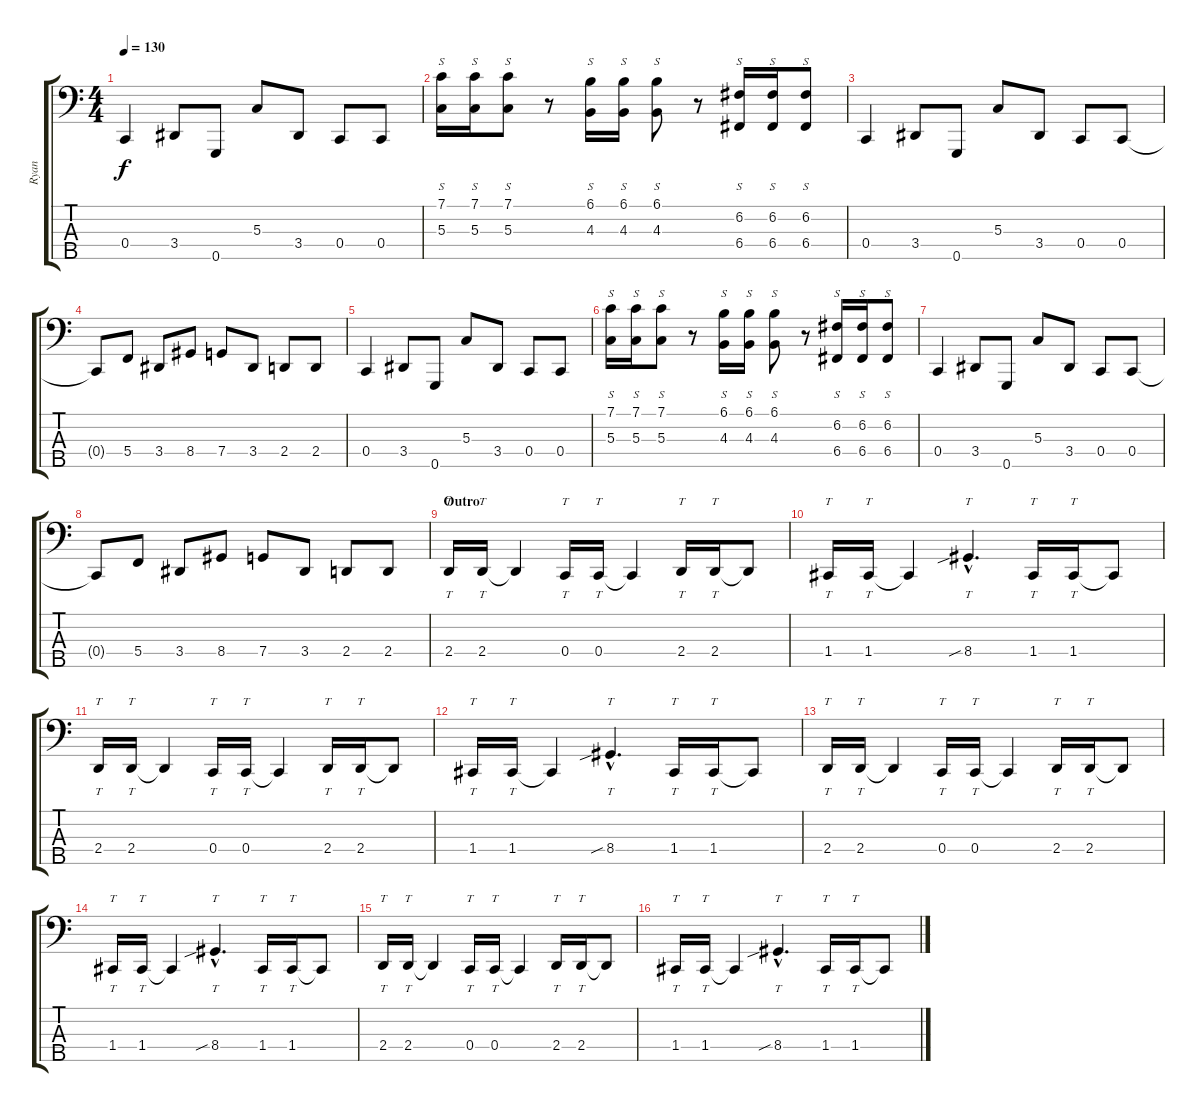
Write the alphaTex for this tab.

\track ("Ryan" "Ryan") {instrument electricbassfinger}
\staff {score tabs}
\tuning (F2 C2 G1 C1 G0) {hide}
\ts (4 4)
\tempo 130
\clef f4
\ks c
0.4.4{dy f} 3.4.8 0.5.8 5.3.8 3.4.8 0.4.8 0.4.8 |
(7.1 5.3).16{s} (7.1 5.3).16{s} (7.1 5.3).8{s} r.8 (6.1 4.3).16{s} (6.1 4.3).16{s} (6.1 4.3).8{s} r.8 (6.2 6.4).16{s} (6.2 6.4).16{s} (6.2 6.4).8{s} |
0.4.4 3.4.8 0.5.8 5.3.8 3.4.8 0.4.8 0.4.8 |
0.4{t}.8 5.4.8 3.4.8 8.4.8 7.4.8 3.4.8 2.4.8 2.4.8 |
0.4.4 3.4.8 0.5.8 5.3.8 3.4.8 0.4.8 0.4.8 |
(7.1 5.3).16{s} (7.1 5.3).16{s} (7.1 5.3).8{s} r.8 (6.1 4.3).16{s} (6.1 4.3).16{s} (6.1 4.3).8{s} r.8 (6.2 6.4).16{s} (6.2 6.4).16{s} (6.2 6.4).8{s} |
0.4.4 3.4.8 0.5.8 5.3.8 3.4.8 0.4.8 0.4.8 |
0.4{t}.8 5.4.8 3.4.8 8.4.8 7.4.8 3.4.8 2.4.8 2.4.8 |
\section ("" "Outro")
2.4.16{tt} 2.4.16{tt} 2.4{t}.4 0.4.16{tt} 0.4.16{tt} 0.4{t}.4 2.4.16{tt} 2.4.16{tt} 2.4{t}.8 |
1.4.16{tt} 1.4.16{tt} 1.4{t}.4 8.4{sib hac}.4{tt d} 1.4.16{tt} 1.4.16{tt} 1.4{t}.8 |
2.4.16{tt} 2.4.16{tt} 2.4{t}.4 0.4.16{tt} 0.4.16{tt} 0.4{t}.4 2.4.16{tt} 2.4.16{tt} 2.4{t}.8 |
1.4.16{tt} 1.4.16{tt} 1.4{t}.4 8.4{sib hac}.4{tt d} 1.4.16{tt} 1.4.16{tt} 1.4{t}.8 |
2.4.16{tt} 2.4.16{tt} 2.4{t}.4 0.4.16{tt} 0.4.16{tt} 0.4{t}.4 2.4.16{tt} 2.4.16{tt} 2.4{t}.8 |
1.4.16{tt} 1.4.16{tt} 1.4{t}.4 8.4{sib hac}.4{tt d} 1.4.16{tt} 1.4.16{tt} 1.4{t}.8 |
2.4.16{tt} 2.4.16{tt} 2.4{t}.4 0.4.16{tt} 0.4.16{tt} 0.4{t}.4 2.4.16{tt} 2.4.16{tt} 2.4{t}.8 |
1.4.16{tt} 1.4.16{tt} 1.4{t}.4 8.4{sib hac}.4{tt d} 1.4.16{tt} 1.4.16{tt} 1.4{t}.8
